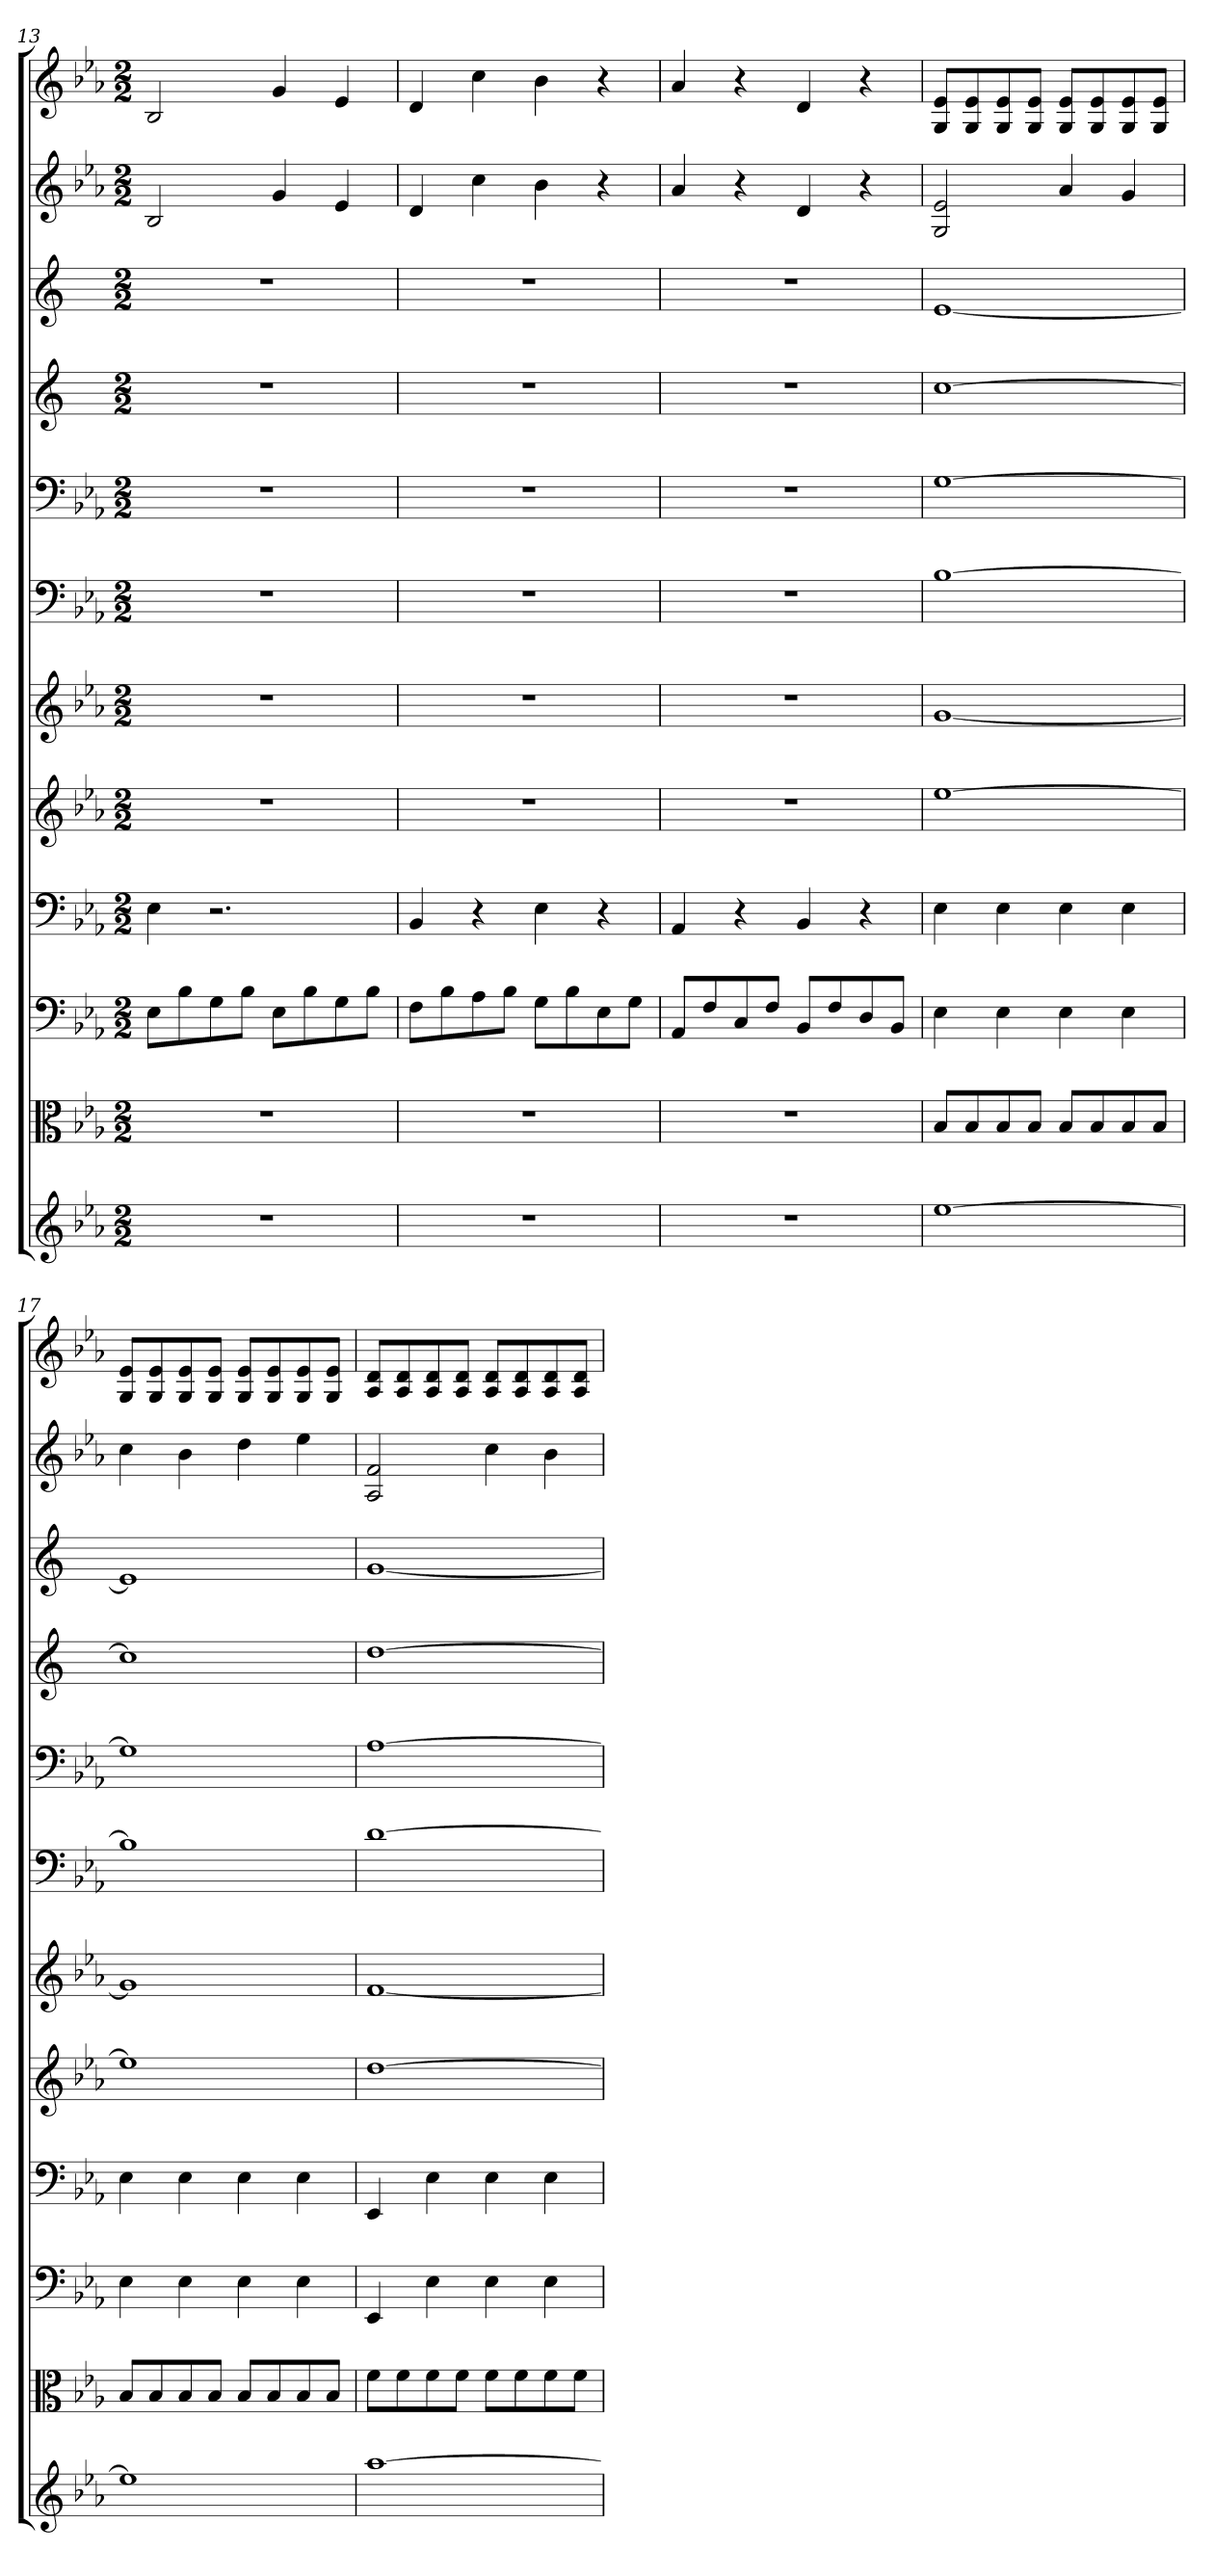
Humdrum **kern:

**kern	**kern	**kern	**kern	**kern	**kern	**kern	**kern	**kern	**kern	**kern	**kern
*part12	*part11	*part10	*part9	*part8	*part7	*part6	*part5	*part4	*part3	*part2	*part1
*staff12	*staff11	*staff10	*staff9	*staff8	*staff7	*staff6	*staff5	*staff4	*staff3	*staff2	*staff1
*	*clefC3	*clefF4	*clefF4	*	*	*clefF4	*clefF4	*	*	*	*
*k[b-e-a-]	*k[b-e-a-]	*k[b-e-a-]	*k[b-e-a-]	*k[b-e-a-]	*k[b-e-a-]	*k[b-e-a-]	*k[b-e-a-]	*k[]	*k[]	*k[b-e-a-]	*k[b-e-a-]
*E-:	*E-:	*E-:	*E-:	*E-:	*E-:	*E-:	*E-:	*	*	*E-:	*E-:
*M2/2	*M2/2	*M2/2	*M2/2	*M2/2	*M2/2	*M2/2	*M2/2	*M2/2	*M2/2	*M2/2	*M2/2
=13	=13	=13	=13	=13	=13	=13	=13	=13	=13	=13	=13
1r	1r	8E-\L	4E-	1r	1r	1r	1r	1r	1r	2B-	2B-
.	.	8B-\	.	.	.	.	.	.	.	.	.
.	.	8G\	2.r	.	.	.	.	.	.	.	.
.	.	8B-\J	.	.	.	.	.	.	.	.	.
.	.	8E-\L	.	.	.	.	.	.	.	4g	4g
.	.	8B-\	.	.	.	.	.	.	.	.	.
.	.	8G\	.	.	.	.	.	.	.	4e-	4e-
.	.	8B-\J	.	.	.	.	.	.	.	.	.
=14	=14	=14	=14	=14	=14	=14	=14	=14	=14	=14	=14
1r	1r	8F\L	4BB-	1r	1r	1r	1r	1r	1r	4d	4d
.	.	8B-\	.	.	.	.	.	.	.	.	.
.	.	8A-\	4r	.	.	.	.	.	.	4cc	4cc
.	.	8B-\J	.	.	.	.	.	.	.	.	.
.	.	8G\L	4E-	.	.	.	.	.	.	4b-	4b-
.	.	8B-\	.	.	.	.	.	.	.	.	.
.	.	8E-\	4r	.	.	.	.	.	.	4r	4r
.	.	8G\J	.	.	.	.	.	.	.	.	.
=15	=15	=15	=15	=15	=15	=15	=15	=15	=15	=15	=15
1r	1r	8AA-/L	4AA-	1r	1r	1r	1r	1r	1r	4a-	4a-
.	.	8F/	.	.	.	.	.	.	.	.	.
.	.	8C/	4r	.	.	.	.	.	.	4r	4r
.	.	8F/J	.	.	.	.	.	.	.	.	.
.	.	8BB-/L	4BB-	.	.	.	.	.	.	4d	4d
.	.	8F/	.	.	.	.	.	.	.	.	.
.	.	8D/	4r	.	.	.	.	.	.	4r	4r
.	.	8BB-/J	.	.	.	.	.	.	.	.	.
=16	=16	=16	=16	=16	=16	=16	=16	=16	=16	=16	=16
[1ee-	8B-/L	4E-	4E-	[1ee-	[1g	[1B-	[1G	[1cc	[1e	2G 2e-	8G 8e-L
.	8B-/	.	.	.	.	.	.	.	.	.	8G 8e-
.	8B-/	4E-	4E-	.	.	.	.	.	.	.	8G 8e-
.	8B-/J	.	.	.	.	.	.	.	.	.	8G 8e-J
.	8B-/L	4E-	4E-	.	.	.	.	.	.	4a-	8G 8e-L
.	8B-/	.	.	.	.	.	.	.	.	.	8G 8e-
.	8B-/	4E-	4E-	.	.	.	.	.	.	4g	8G 8e-
.	8B-/J	.	.	.	.	.	.	.	.	.	8G 8e-J
=17	=17	=17	=17	=17	=17	=17	=17	=17	=17	=17	=17
1ee-]	8B-/L	4E-	4E-	1ee-]	1g]	1B-]	1G]	1cc]	1e]	4cc	8G 8e-L
.	8B-/	.	.	.	.	.	.	.	.	.	8G 8e-
.	8B-/	4E-	4E-	.	.	.	.	.	.	4b-	8G 8e-
.	8B-/J	.	.	.	.	.	.	.	.	.	8G 8e-J
.	8B-/L	4E-	4E-	.	.	.	.	.	.	4dd	8G 8e-L
.	8B-/	.	.	.	.	.	.	.	.	.	8G 8e-
.	8B-/	4E-	4E-	.	.	.	.	.	.	4ee-	8G 8e-
.	8B-/J	.	.	.	.	.	.	.	.	.	8G 8e-J
=18	=18	=18	=18	=18	=18	=18	=18	=18	=18	=18	=18
[1aa-	8f\L	4EE-	4EE-	[1dd	[1f	[1d	[1A-	[1dd	[1g	2A- 2f	8A- 8dL
.	8f\	.	.	.	.	.	.	.	.	.	8A- 8d
.	8f\	4E-	4E-	.	.	.	.	.	.	.	8A- 8d
.	8f\J	.	.	.	.	.	.	.	.	.	8A- 8dJ
.	8f\L	4E-	4E-	.	.	.	.	.	.	4cc	8A- 8dL
.	8f\	.	.	.	.	.	.	.	.	.	8A- 8d
.	8f\	4E-	4E-	.	.	.	.	.	.	4b-	8A- 8d
.	8f\J	.	.	.	.	.	.	.	.	.	8A- 8dJ
=	=	=	=	=	=	=	=	=	=	=	=
*-	*-	*-	*-	*-	*-	*-	*-	*-	*-	*-	*-
